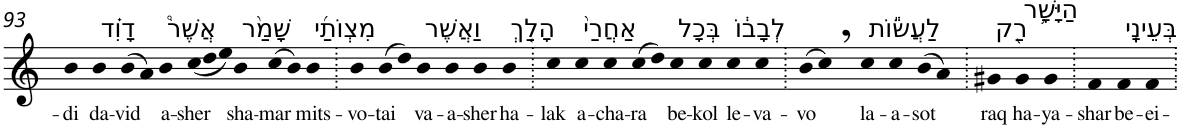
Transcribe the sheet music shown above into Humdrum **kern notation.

**kern	**text
*part1	*part1
*staff1	*staff1
*I"Piano	*
*I'Pno	*
!!LO:PB:g=z
*clefG2	*
*k[]	*
=93	=93
!	!LO:LY:b
4b	-di
!LO:TX:a:t=דָוִ֗ד	!
!	!LO:LY:b
4b	da-
!	!LO:LY:b
(>8b	-vid
8a)	.
!LO:TX:a:t=אֲשֶׁר֩	!
!	!LO:LY:b
4b	a-
*Xtuplet	*
!	!LO:LY:b
(<12cc	-sher
12dd	.
12ee)	.
!LO:TX:a:t=שָׁמַ֨ר	!
!	!LO:LY:b
4b	sha-
!	!LO:LY:b
(>8cc	-mar
8b)	.
!LO:TX:a:t=מִצְוֺתַ֜י	!
!	!LO:LY:b
4b	mits-
=94.	=94.
!	!LO:LY:b
4b	-vo-
!	!LO:LY:b
(>8b	-tai
8dd)	.
!LO:TX:a:t=וַאֲשֶׁר	!
!	!LO:LY:b
4b	va-
!	!LO:LY:b
4b	-a-
!	!LO:LY:b
4b	-sher
!LO:TX:a:t=הָלַ֤ךְ	!
!	!LO:LY:b
4b	ha-
=95.	=95.
!	!LO:LY:b
4cc	-lak
!LO:TX:a:t=אַחֲרַי֙	!
!	!LO:LY:b
4cc	a-
!	!LO:LY:b
4cc	-cha-
!	!LO:LY:b
(>8cc	-ra
8dd)	.
!LO:TX:a:t=בְּכָל	!
!	!LO:LY:b
4cc	be-
!	!LO:LY:b
4cc	-kol
!LO:TX:a:t=לְבָב֔וֹ	!
!	!LO:LY:b
4cc	le-
!	!LO:LY:b
4cc	-va-
=96.	=96.
!	!LO:LY:b
(>8b	-vo
8cc,)	.
!LO:TX:a:t=לַעֲשׂ֕וֹת	!
!	!LO:LY:b
4cc	la-
!	!LO:LY:b
4cc	-a-
!	!LO:LY:b
(>8b	-sot
8a)	.
=97.	=97.
!LO:TX:a:t=רַ֖ק	!
!	!LO:LY:b
4g#X	raq
!LO:TX:a:t=הַיָּשָׁ֥ר	!
!	!LO:LY:b
4g#	ha-
!	!LO:LY:b
4g#	-ya-
=98.	=98.
!	!LO:LY:b
4f	-shar
!LO:TX:a:t=בְּעֵינָֽי	!
!	!LO:LY:b
4f	be-
!	!LO:LY:b
4f	-ei-
=.	=.
*-	*-
